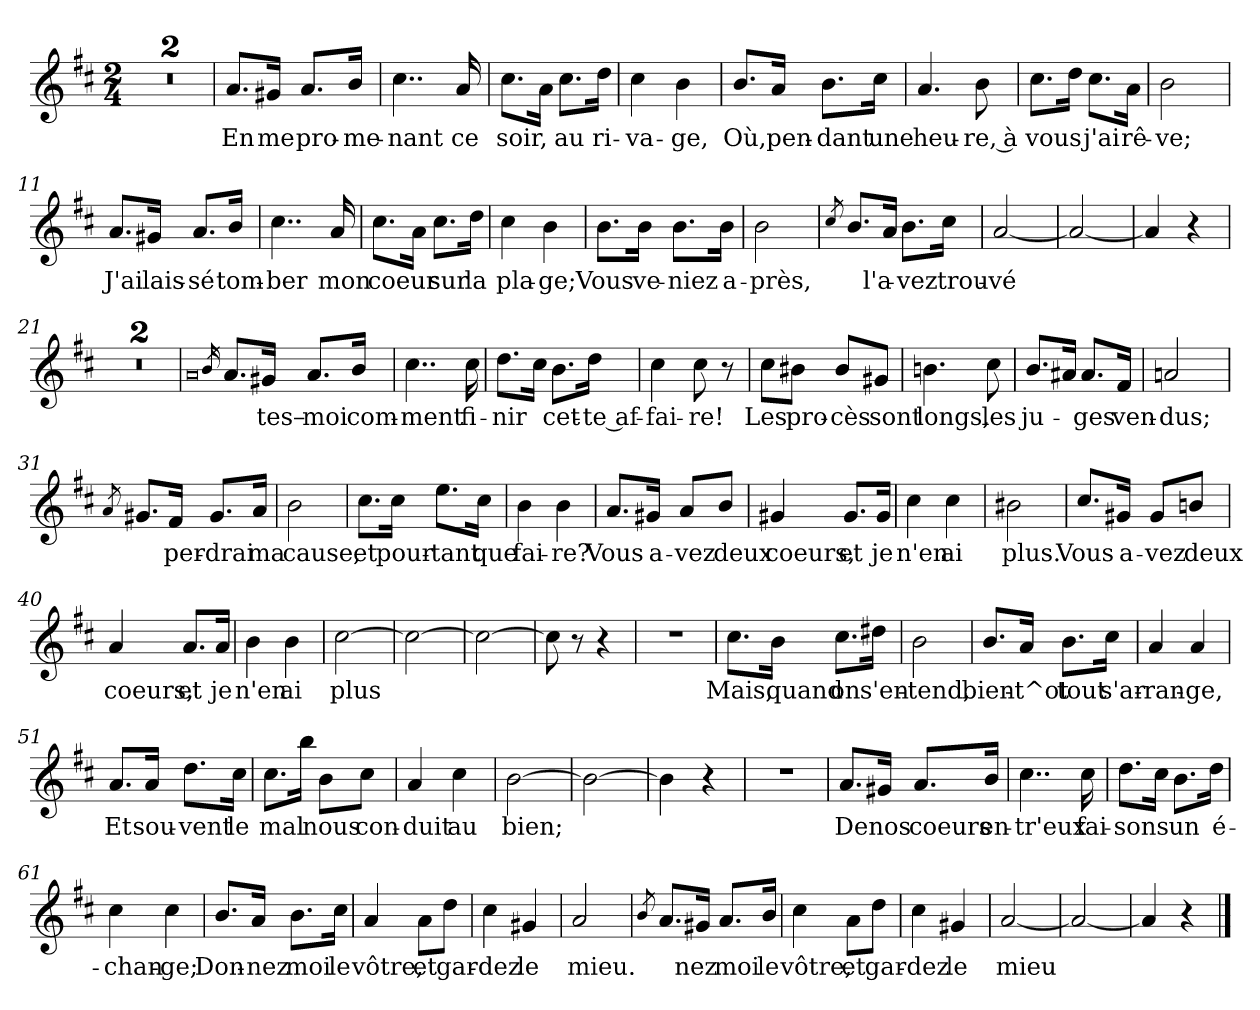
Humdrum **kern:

**kern	**text
*part1	*part1
*staff1	*staff1
*clefG2	*
*k[f#c#]	*
*M2/4	*
=1	=1
2r	.
=2	=2
2r	.
=3	=3
!	!LO:LY:b
8.a/L	En
!	!LO:LY:b
16g#X/Jk	me
!	!LO:LY:b
8.a/L	pro-
!	!LO:LY:b
16b/Jk	-me-
=4	=4
!	!LO:LY:b
4..cc#\	-nant
!	!LO:LY:b
16a/	ce
=5	=5
!	!LO:LY:b
8.cc#\L	soir,
16a\Jk	.
!	!LO:LY:b
8.cc#\L	au
!	!LO:LY:b
16dd\Jk	ri-
=6	=6
!	!LO:LY:b
4cc#\	-va-
!	!LO:LY:b
4b\	-ge,
=7	=7
!	!LO:LY:b
8.b/L	Où,
!	!LO:LY:b
16a/Jk	pen-
!	!LO:LY:b
8.b\L	-dant
!	!LO:LY:b
16cc#\Jk	une
=8	=8
!	!LO:LY:b
4.a/	heu-
!	!LO:LY:b
8b\	-re, à
=9	=9
!	!LO:LY:b
8.cc#\L	vous
16dd\Jk	.
!	!LO:LY:b
8.cc#\L	j'ai
!	!LO:LY:b
16a\Jk	rê-
=10	=10
!	!LO:LY:b
2b\	-ve;
!!LO:LB:g=z
=11	=11
!	!LO:LY:b
8.a/L	J'ai
!	!LO:LY:b
16g#X/Jk	lais-
!	!LO:LY:b
8.a/L	-sé
!	!LO:LY:b
16b/Jk	tom-
=12	=12
!	!LO:LY:b
4..cc#\	-ber
!	!LO:LY:b
16a/	mon
=13	=13
!	!LO:LY:b
8.cc#\L	coeur
16a\Jk	.
!	!LO:LY:b
8.cc#\L	sur
!	!LO:LY:b
16dd\Jk	la
=14	=14
!	!LO:LY:b
4cc#\	pla-
!	!LO:LY:b
4b\	-ge;
=15	=15
!	!LO:LY:b
8.b\L	Vous
!	!LO:LY:b
16b\Jk	ve-
!	!LO:LY:b
8.b\L	-niez
!	!LO:LY:b
16b\Jk	a-
=16	=16
!	!LO:LY:b
2b\	-près,
=17	=17
8qcc#/	.
8.b/L	.
!	!LO:LY:b
16a/Jk	l'a-
!	!LO:LY:b
8.b\L	-vez
!	!LO:LY:b
16cc#\Jk	trou-
=18	=18
!	!LO:LY:b
[2a/	-vé
=19	=19
2a/_	.
=20	=20
4a/]	.
4r	.
=21	=21
2r	.
!!LO:LB:g=z
=22	=22
2r	.
=23	=23
0qa	.
16qb/	.
8.a/L	.
!	!LO:LY:b
16g#X/Jk	-tes–
!	!LO:LY:b
8.a/L	moi
!	!LO:LY:b
16b/Jk	com-
=24	=24
!	!LO:LY:b
4..cc#\	-ment
!	!LO:LY:b
16cc#\	fi-
=25	=25
!	!LO:LY:b
8.dd\L	-nir
16cc#\Jk	.
!	!LO:LY:b
8.b\L	cet-
!	!LO:LY:b
16dd\Jk	-te af-
=26	=26
!	!LO:LY:b
4cc#\	-fai-
!	!LO:LY:b
8cc#\	-re!
8r	.
=27	=27
!	!LO:LY:b
8cc#\L	Les
!	!LO:LY:b
8b#X\J	pro-
!	!LO:LY:b
8b#/L	-cès
!	!LO:LY:b
8g#X/J	sont
=28	=28
!	!LO:LY:b
4.bn\	longs,
!	!LO:LY:b
8cc#\	les
=29	=29
!	!LO:LY:b
8.b/L	ju-
16a#X/Jk	.
!	!LO:LY:b
8.a#/L	-ges
!	!LO:LY:b
16f#/Jk	ven-
=30	=30
!	!LO:LY:b
2an/	-dus;
!!LO:LB:g=z
=31	=31
8qa/	.
8.g#X/L	.
!	!LO:LY:b
16f#/Jk	per-
!	!LO:LY:b
8.g#/L	-drai
!	!LO:LY:b
16a/Jk	ma
=32	=32
!	!LO:LY:b
2b\	cause,
=33	=33
!	!LO:LY:b
8.cc#\L	et
!	!LO:LY:b
16cc#\Jk	pour-
!	!LO:LY:b
8.ee\L	-tant
!	!LO:LY:b
16cc#\Jk	que
=34	=34
!	!LO:LY:b
4b\	fai-
!	!LO:LY:b
4b\	-re?
=35	=35
!	!LO:LY:b
8.a/L	Vous
!	!LO:LY:b
16g#X/Jk	a-
!	!LO:LY:b
8a/L	-vez
!	!LO:LY:b
8b/J	deux
=36	=36
!	!LO:LY:b
4g#X/	coeurs,
!	!LO:LY:b
8.g#/L	et
!	!LO:LY:b
16g#/Jk	je
=37	=37
!	!LO:LY:b
4cc#\	n'en
!	!LO:LY:b
4cc#\	ai
=38	=38
!	!LO:LY:b
2b#X\	plus.
!!LO:LB:g=z
=39	=39
!	!LO:LY:b
8.cc#/L	Vous
!	!LO:LY:b
16g#X/Jk	a-
!	!LO:LY:b
8g#/L	-vez
!	!LO:LY:b
8bn/J	deux
=40	=40
!	!LO:LY:b
4a/	coeurs,
!	!LO:LY:b
8.a/L	et
!	!LO:LY:b
16a/Jk	je
=41	=41
!	!LO:LY:b
4b\	n'en
!	!LO:LY:b
4b\	ai
=42	=42
!	!LO:LY:b
[2cc#\	plus
=43	=43
2cc#\_	.
=44	=44
2cc#\_	.
=45	=45
8cc#\]	.
8r	.
4r	.
=46	=46
2r	.
=47	=47
!	!LO:LY:b
8.cc#\L	Mais,
!	!LO:LY:b
16b\Jk	quand
!	!LO:LY:b
8.cc#\L	on
!	!LO:LY:b
16dd#X\Jk	s'en-
=48	=48
!	!LO:LY:b
2b\	-tend,
!!LO:LB:g=z
=49	=49
!	!LO:LY:b
8.b/L	bien-
!	!LO:LY:b
16a/Jk	-t^ot
!	!LO:LY:b
8.b\L	tout
!	!LO:LY:b
16cc#\Jk	s'ar-
=50	=50
!	!LO:LY:b
4a/	-ran-
!	!LO:LY:b
4a/	-ge,
=51	=51
!	!LO:LY:b
8.a/L	Et
!	!LO:LY:b
16a/Jk	sou-
!	!LO:LY:b
8.dd\L	-vent
!	!LO:LY:b
16cc#\Jk	le
=52	=52
!	!LO:LY:b
8.cc#\L	mal
16bb\Jk	.
!	!LO:LY:b
8b\L	nous
!	!LO:LY:b
8cc#\J	con-
=53	=53
!	!LO:LY:b
4a/	-duit
!	!LO:LY:b
4cc#\	au
=54	=54
!	!LO:LY:b
[2b\	bien;
=55	=55
2b\_	.
=56	=56
4b\]	.
4r	.
=57	=57
2r	.
=58	=58
!	!LO:LY:b
8.a/L	De
!	!LO:LY:b
16g#X/Jk	nos
!	!LO:LY:b
8.a/L	coeurs
!	!LO:LY:b
16b/Jk	en-
!!LO:LB:g=z
=59	=59
!	!LO:LY:b
4..cc#\	-tr'eux
!	!LO:LY:b
16cc#\	fai-
=60	=60
!	!LO:LY:b
8.dd\L	-sons
16cc#\Jk	.
!	!LO:LY:b
8.b\L	un
!	!LO:LY:b
16dd\Jk	é-
=61	=61
!	!LO:LY:b
4cc#\	-chan-
!	!LO:LY:b
4cc#\	-ge;
=62	=62
!	!LO:LY:b
8.b/L	Don-
!	!LO:LY:b
16a/Jk	-nez
!	!LO:LY:b
8.b\L	moi
!	!LO:LY:b
16cc#\Jk	le
=63	=63
!	!LO:LY:b
4a/	vôtre,
!	!LO:LY:b
8a\L	et
!	!LO:LY:b
8dd\J	gar-
=64	=64
!	!LO:LY:b
4cc#\	-dez
!	!LO:LY:b
4g#X/	le
=65	=65
!	!LO:LY:b
2a/	mieu.
=66	=66
8qb/	.
8.a/L	.
!	!LO:LY:b
16g#X/Jk	-nez
!	!LO:LY:b
8.a/L	moi
!	!LO:LY:b
16b/Jk	le
=67	=67
!	!LO:LY:b
4cc#\	vôtre,
!	!LO:LY:b
8a\L	et
!	!LO:LY:b
8dd\J	gar-
!!LO:LB:g=z
=68	=68
!	!LO:LY:b
4cc#\	-dez
!	!LO:LY:b
4g#X/	le
=69	=69
!	!LO:LY:b
[2a/	mieu
=70	=70
2a/_	.
=71	=71
4a/]	.
4r	.
==	==
*-	*-
